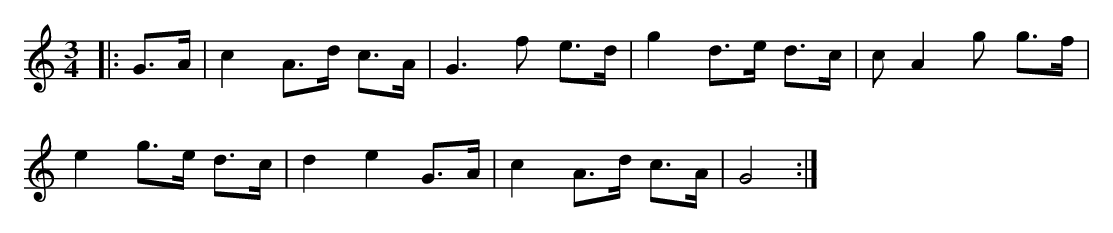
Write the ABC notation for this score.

X:1
M:3/4
K:Gmix
|:G3/2A/|c2 A3/2d/ c3/2A/|G3 f e3/2d/|g2 d3/2e/ d3/2c/|c A2 g g3/2f/|
e2 g3/2e/ d3/2c/|d2 e2 G3/2A/|c2 A3/2d/ c3/2A/|G4:|
